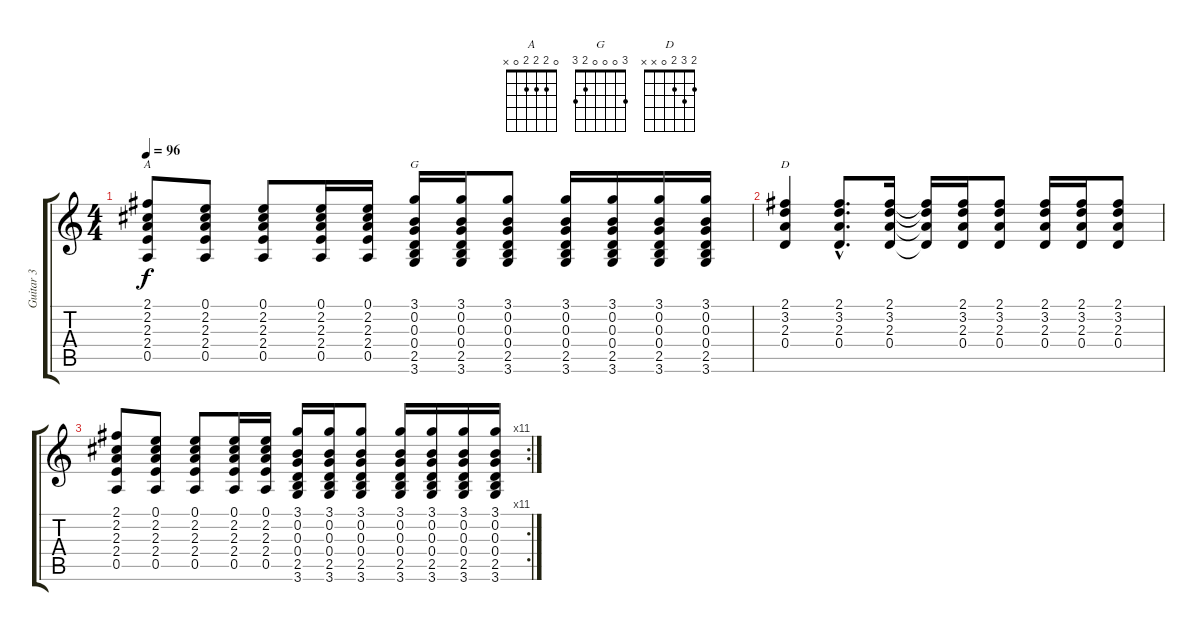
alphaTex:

\track ("Guitar 3" "Guitar 3") {instrument acousticguitarnylon}
\staff {score tabs}
\tuning (E4 B3 G3 D3 A2 E2) {hide}
\chord ("A" 0 2 2 2 0 x)
\chord ("G" 3 0 0 0 2 3)
\chord ("D" 2 3 2 0 x x)
\ts (4 4)
\tempo 96
\clef g2
\ks c
(2.1 2.2 2.3 2.4 0.5).8{ch "A" dy f} (0.1 2.2 2.3 2.4 0.5).8 (0.1 2.2 2.3 2.4 0.5).8 (0.1 2.2 2.3 2.4 0.5).16 (0.1 2.2 2.3 2.4 0.5).16 (3.1 0.2 0.3 0.4 2.5 3.6).16{ch "G"} (3.1 0.2 0.3 0.4 2.5 3.6).16 (3.1 0.2 0.3 0.4 2.5 3.6).8 (3.1 0.2 0.3 0.4 2.5 3.6).16 (3.1 0.2 0.3 0.4 2.5 3.6).16 (3.1 0.2 0.3 0.4 2.5 3.6).16 (3.1 0.2 0.3 0.4 2.5 3.6).16 |
(2.1 3.2 2.3 0.4).4{ch "D"} (2.1{hac} 3.2{hac} 2.3{hac} 0.4{hac}).8{d} (2.1 3.2 2.3 0.4).16 (2.1{t} 3.2{t} 2.3{t} 0.4{t}).16 (2.1 3.2 2.3 0.4).16 (2.1 3.2 2.3 0.4).8 (2.1 3.2 2.3 0.4).16 (2.1 3.2 2.3 0.4).16 (2.1 3.2 2.3 0.4).8 |
\rc 11
(2.1 2.2 2.3 2.4 0.5).8 (0.1 2.2 2.3 2.4 0.5).8 (0.1 2.2 2.3 2.4 0.5).8 (0.1 2.2 2.3 2.4 0.5).16 (0.1 2.2 2.3 2.4 0.5).16 (3.1 0.2 0.3 0.4 2.5 3.6).16 (3.1 0.2 0.3 0.4 2.5 3.6).16 (3.1 0.2 0.3 0.4 2.5 3.6).8 (3.1 0.2 0.3 0.4 2.5 3.6).16 (3.1 0.2 0.3 0.4 2.5 3.6).16 (3.1 0.2 0.3 0.4 2.5 3.6).16 (3.1 0.2 0.3 0.4 2.5 3.6).16
